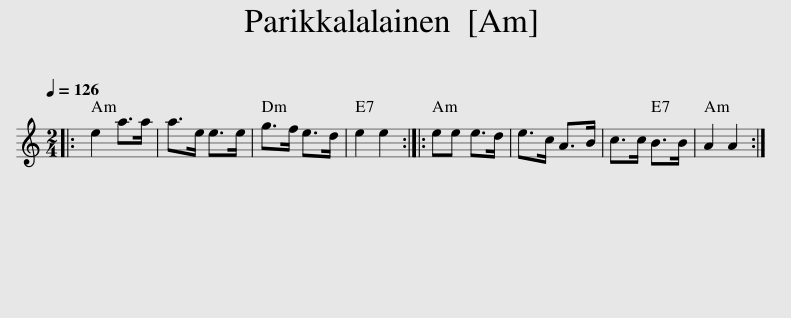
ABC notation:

X:1
L:1/8
Q:1/4=126
M:2/4
I:linebreak $
K:C
V:1 treble
V:1
|: e2 a>a | a>e e>e | g>f e>d | e2 e2 :: ee e>d | %5
 e>c A>B | c>c B>B | A2 A2 :| %8
